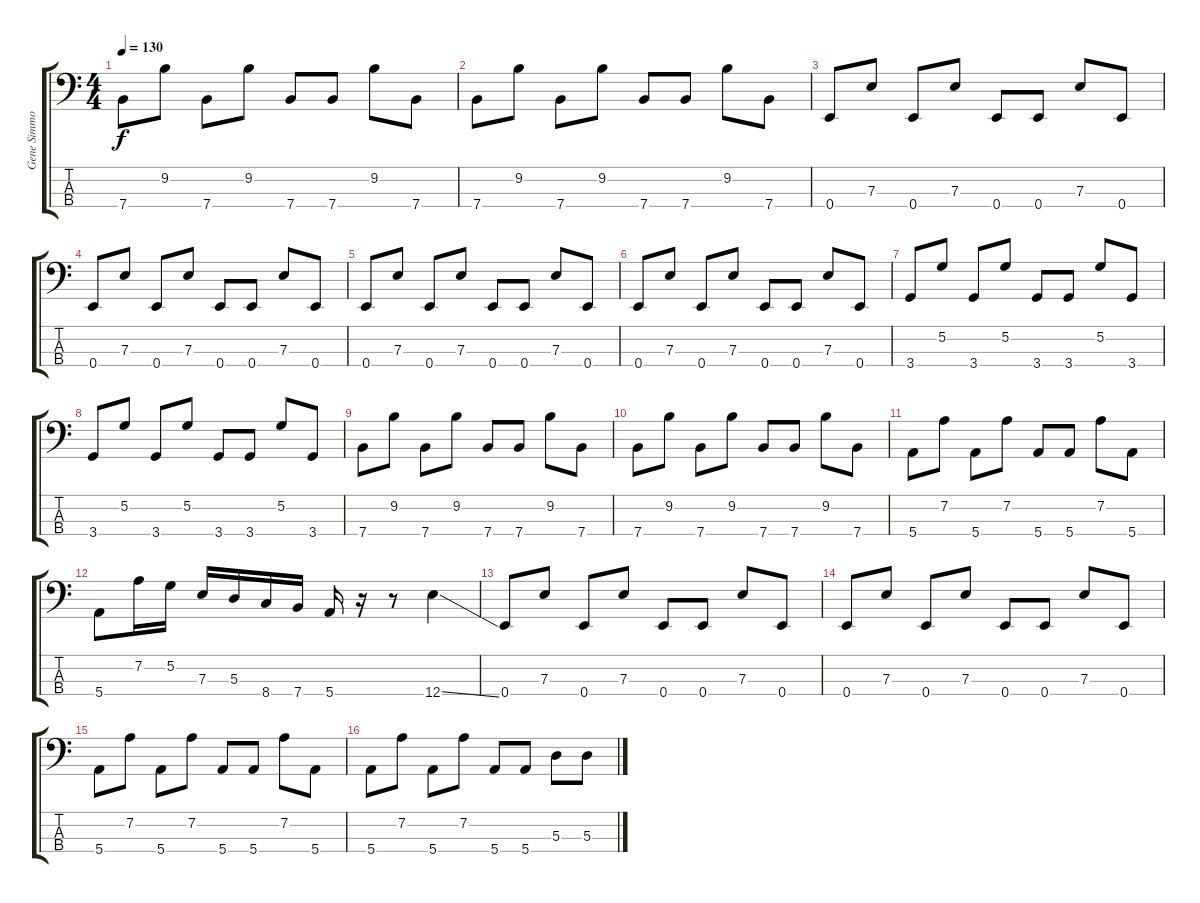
\track ("Gene Simmons" "Gene Simmo") {instrument electricbasspick}
\staff {score tabs}
\tuning (G2 D2 A1 E1) {hide}
\ts (4 4)
\tempo 130
\clef f4
\ks c
7.4.8{dy f} 9.2.8 7.4.8 9.2.8 7.4.8 7.4.8 9.2.8 7.4.8 |
7.4.8 9.2.8 7.4.8 9.2.8 7.4.8 7.4.8 9.2.8 7.4.8 |
0.4.8 7.3.8 0.4.8 7.3.8 0.4.8 0.4.8 7.3.8 0.4.8 |
0.4.8 7.3.8 0.4.8 7.3.8 0.4.8 0.4.8 7.3.8 0.4.8 |
0.4.8 7.3.8 0.4.8 7.3.8 0.4.8 0.4.8 7.3.8 0.4.8 |
0.4.8 7.3.8 0.4.8 7.3.8 0.4.8 0.4.8 7.3.8 0.4.8 |
3.4.8 5.2.8 3.4.8 5.2.8 3.4.8 3.4.8 5.2.8 3.4.8 |
3.4.8 5.2.8 3.4.8 5.2.8 3.4.8 3.4.8 5.2.8 3.4.8 |
7.4.8 9.2.8 7.4.8 9.2.8 7.4.8 7.4.8 9.2.8 7.4.8 |
7.4.8 9.2.8 7.4.8 9.2.8 7.4.8 7.4.8 9.2.8 7.4.8 |
5.4.8 7.2.8 5.4.8 7.2.8 5.4.8 5.4.8 7.2.8 5.4.8 |
5.4.8 7.2.16 5.2.16 7.3.16 5.3.16 8.4.16 7.4.16 5.4.16 r.16 r.8 12.4{ss}.4 |
0.4.8 7.3.8 0.4.8 7.3.8 0.4.8 0.4.8 7.3.8 0.4.8 |
0.4.8 7.3.8 0.4.8 7.3.8 0.4.8 0.4.8 7.3.8 0.4.8 |
5.4.8 7.2.8 5.4.8 7.2.8 5.4.8 5.4.8 7.2.8 5.4.8 |
5.4.8 7.2.8 5.4.8 7.2.8 5.4.8 5.4.8 5.3.8 5.3.8
